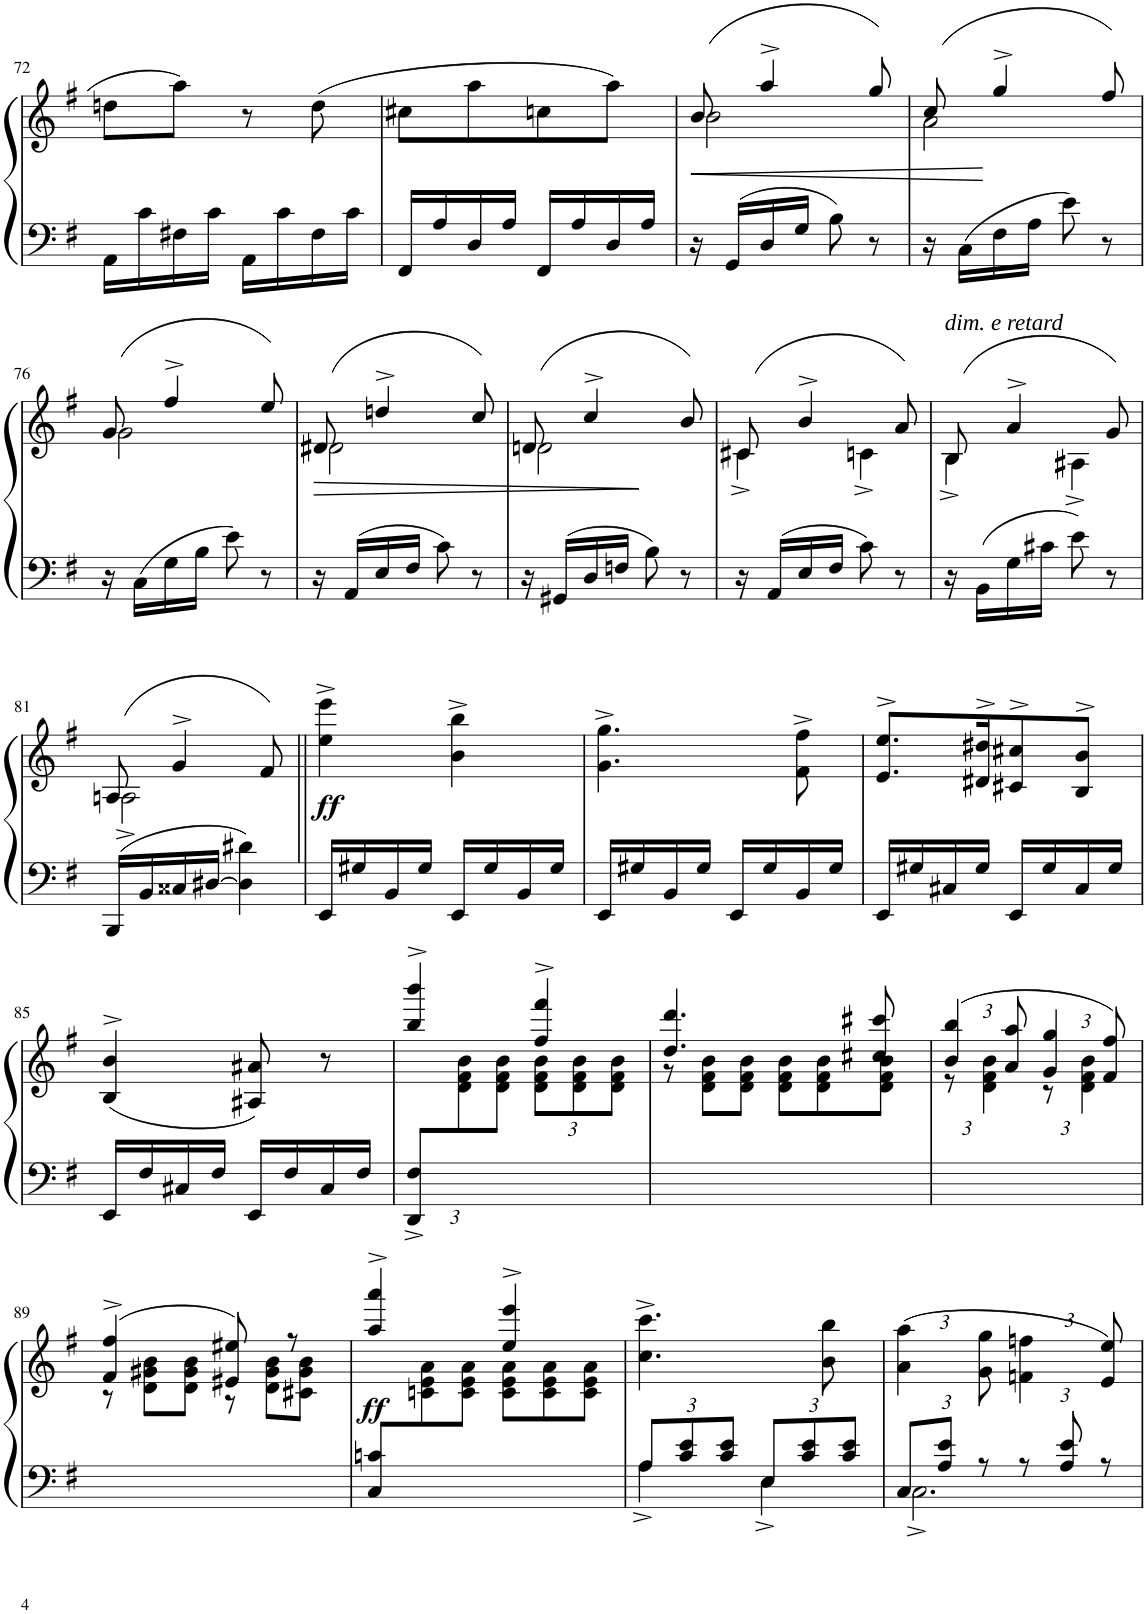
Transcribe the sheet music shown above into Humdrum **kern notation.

**kern	**kern	**dynam
*part1	*part1	*part1
*staff2	*staff1	*staff1/2
*I"Piano	*	*
*I'Pno	*	*
!!LO:PB:g=z
*clefF4	*clefG2	*
*k[f#]	*k[f#]	*
*M2/4	*M2/4	*
=72	=72	=72
16AA\LL	8ddn\L	.
16c\	.	.
16F#X\	8aa\J	.
16c\JJ	.	.
16AA\LL	8r	.
16c\	.	.
16F#\	(8dd\	.
16c\JJ	.	.
=73	=73	=73
16FF#/LL	8cc#X\L	.
16A/	.	.
16D/	8aa\	.
16A/JJ	.	.
16FF#/LL	8ccn\	.
16A/	.	.
16D/	8aa\J)	.
16A/JJ	.	.
=74	=74	=74
!	!	!LO:HP:b
*	*^	*
16r	(8b/	2b\	<
16GG/LL	.	.	.
16D/	4aa^>/	.	.
16G/JJ	.	.	.
8B\	.	.	.
8r	8gg/)	.	.
=75	=75	=75	=75
16r	(8cc/	2a\	.
16C\LL	.	.	.
16F#\	4gg^>/	.	[
16A\JJ	.	.	.
8e\	.	.	.
8r	8ff#/)	.	.
!!LO:LB:g=z	!!
=76	=76	=76	=76
16r	(8g/	2g\	.
16C\LL	.	.	.
16G\	4ff#^>/	.	.
16B\JJ	.	.	.
8e\	.	.	.
8r	8ee/)	.	.
=77	=77	=77	=77
!	!	!	!LO:HP:b
16r	(8d#X/	2d#\	>
16AA/LL	.	.	.
16E/	4ddn^>/	.	.
16F#/JJ	.	.	.
8c\	.	.	.
8r	8cc/)	.	.
=78	=78	=78	=78
16r	(8dn/	2d\	.
16GG#X/LL	.	.	.
16D/	4cc^>/	.	.
16Fn/JJ	.	.	.
8B\	.	.	.
8r	8b/)	.	]
=79	=79	=79	=79
16r	(8c#X/	4c#^\	.
16AA/LL	.	.	.
16E/	4b^>/	.	.
16F#/JJ	.	.	.
8c\	.	4cn^\	.
8r	8a/)	.	.
=80	=80	=80	=80
!	!LO:TX:a:i:t=dim. e retard	!	!
16r	(8B/	4B^\	.
16BB\LL	.	.	.
16G\	4a^>/	.	.
16c#X\JJ	.	.	.
8e\	.	4A#X^\	.
8r	8g/)	.	.
!!LO:LB:g=z	!!
=81	=81	=81	=81
16BBB/LL	(8An/	2A^\	.
16BB/	.	.	.
16C##X/	4g^>/	.	.
[16D#X/JJ	.	.	.
4D#\] 4d#X\	.	.	.
.	8f#/)	.	.
*	*v	*v	*
=82||	=82||	=82||
!	!	!LO:DY:b
16EE/LL	4ee\^ 4eee\^	ff
16G#X/	.	.
16BB/	.	.
16G#/JJ	.	.
16EE/LL	4b\^ 4bb\^	.
16G#/	.	.
16BB/	.	.
16G#/JJ	.	.
=83	=83	=83
16EE/LL	4.g\^ 4.gg\^	.
16G#X/	.	.
16BB/	.	.
16G#/JJ	.	.
16EE/LL	.	.
16G#/	.	.
16BB/	8f#\^ 8ff#\^	.
16G#/JJ	.	.
=84	=84	=84
16EE/LL	8.e/^> 8.ee/^>L	.
16G#X/	.	.
16C#X/	.	.
16G#/JJ	16d#X/^> 16dd#X/^>K	.
16EE/LL	8c#X/^> 8cc#X/^>	.
16G#/	.	.
16C#/	8B/^> 8b/^>J	.
16G#/JJ	.	.
!!LO:LB:g=z
=85	=85	=85
16EE/LL	(4B/^> 4b/^>	.
16F#/	.	.
16C#X/	.	.
16F#/JJ	.	.
16EE/LL	8A#X/ 8a#X/)	.
16F#/	.	.
16C#/	8r	.
16F#/JJ	.	.
=86	=86	=86
*Xbrackettup	*	*
*^	*^	*
12DD/^< 12F#/^<L	2ryy	4bb/^ 4bbb/^	12ryy	.
12%5ryy	.	.	12d\ 12f#\ 12b\	.
.	.	.	12d\ 12f#\ 12b\J	.
*	*	*	*Xbrackettup	*
.	.	4ff#/^ 4fff#/^	12d\ 12f#\ 12b\L	.
.	.	.	12d\ 12f#\ 12b\	.
.	.	.	12d\ 12f#\ 12b\J	.
*v	*v	*	*	*
=87	=87	=87	=87
*	*	*brackettup	*
2ryy	4.dd/ 4.ddd/	12r	.
.	.	12d\ 12f#\ 12b\L	.
.	.	12d\ 12f#\ 12b\J	.
*	*	*Xbrackettup	*
.	.	12d\ 12f#\ 12b\L	.
.	.	12d\ 12f#\ 12b\	.
.	8cc#X/ 8ccc#X/	.	.
.	.	12d\ 12f#\ 12b\J	.
=88	=88	=88	=88
2ryy	(6b/ 6bb/	12r	.
.	.	6d\ 6f#\ 6b\	.
.	12a/ 12aa/	.	.
.	6g/ 6gg/	12r	.
.	.	6d\ 6f#\ 6b\	.
.	12f#/ 12ff#/)	.	.
!!LO:LB:g=z	!!
=89	=89	=89	=89
*	*	*brackettup	*
2ryy	(4f#/^ 4ff#/^	12r	.
.	.	12d\ 12g#X\ 12b\L	.
.	.	12d\ 12g#\ 12b\J	.
.	8e#X/ 8ee#X/)	12r	.
.	.	12d\ 12g#\ 12b\L	.
.	8r	.	.
.	.	12c#X\ 12g#\ 12b\J	.
=90	=90	=90	=90
*^	*	*	*
!	!	!	!	!LO:DY:b
12C/ 12cn/L	2ryy	4aa/^ 4aaa/^	12ryy	ff
12%5ryy	.	.	12cn\ 12e\ 12a\	.
.	.	.	12c\ 12e\ 12a\J	.
*	*	*	*Xbrackettup	*
.	.	4ee/^ 4eee/^	12c\ 12e\ 12a\L	.
.	.	.	12c\ 12e\ 12a\	.
.	.	.	12c\ 12e\ 12a\J	.
*	*	*v	*v	*
=91	=91	=91	=91
12A/L	4A^\	4.cc\^ 4.ccc\^	.
12c/ 12e/	.	.	.
12c/ 12e/J	.	.	.
12E/L	4E^\	.	.
12c/ 12e/	.	.	.
.	.	8b\ 8bb\	.
12c/ 12e/J	.	.	.
=92	=92	=92	=92
12C/L	3.C^\	(6a\ 6aa\	.
12A/ 12e/J	.	.	.
12r	.	12g\ 12gg\	.
12r	.	6fn\ 6ffn\	.
12A/ 12e/	.	.	.
12r	.	12e/ 12ee/)	.
*v	*v	*	*
=	=	=
*-	*-	*-
